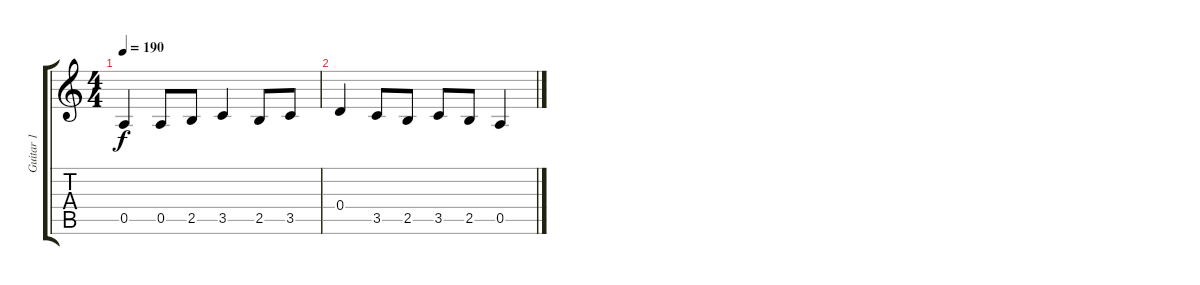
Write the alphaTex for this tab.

\track ("Guitar 1" "Guitar 1") {instrument overdrivenguitar}
\staff {score tabs}
\tuning (E4 B3 G3 D3 A2 E2) {hide}
\ts (4 4)
\tempo 190
\clef g2
\ks c
0.5.4{dy f} 0.5.8 2.5.8 3.5.4 2.5.8 3.5.8 |
0.4.4 3.5.8 2.5.8 3.5.8 2.5.8 0.5.4
